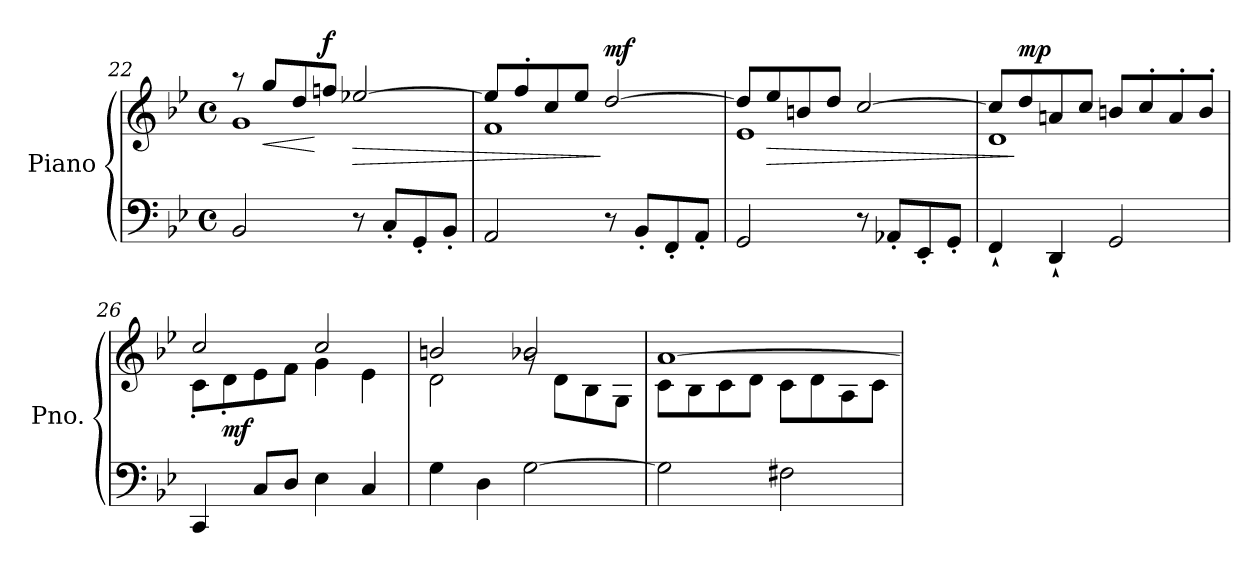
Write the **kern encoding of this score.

**kern	**kern	**dynam
*part1	*part1	*part1
*staff2	*staff1	*staff1/2
*I"Piano	*	*
*I'Pno.	*	*
*clefF4	*clefG2	*
*k[b-e-]	*k[b-e-]	*
*M4/4	*M4/4	*
*met(c)	*met(c)	*
=22	=22	=22
*	*^	*
2BB-/	8r	1g	.
!	!	!	!LO:HP:b
.	8gg/L	.	<
.	8dd/	.	.
!	!	!	!LO:DY:n=1:a
.	8ffn/J	.	[ f
!	!	!	!LO:HP:b
8r	[2ee-X/	.	>
8C'/L	.	.	.
8GG'/	.	.	.
8BB-'/J	.	.	.
=23	=23	=23	=23
2AA/	8ee-/L]	1f	.
.	8ff'/	.	.
.	8cc/	.	.
.	8ee-/J	.	.
!	!	!	!LO:DY:n=1:a
8r	[2dd/	.	] mf
8BB-'/L	.	.	.
8FF'/	.	.	.
8AA'/J	.	.	.
=24	=24	=24	=24
2GG/	8dd/L]	1e-	.
!	!	!	!LO:HP:b
.	8ee-/	.	>
.	8bn/	.	.
.	8dd/J	.	.
8r	[2cc/	.	.
8AA-X'/L	.	.	.
8EE-'/	.	.	.
8GG'/J	.	.	.
=25	=25	=25	=25
4FF`/	8cc/L]	1d	.
!	!	!	!LO:DY:n=1:a
.	8dd/	.	] mp
4DD`/	8an/	.	.
.	8cc/J	.	.
2GG/	8bn/L	.	.
.	8cc'/	.	.
.	8a'/	.	.
.	8b'/J	.	.
!!LO:LB:g=z	!!
=26	=26	=26	=26
4CC/	2cc/	8c'\L	.
!	!	!	!LO:DY:b
.	.	8d'\	mf
8C/L	.	8e-\	.
8D/J	.	8f\J	.
4E-\	2cc/	4g\	.
4C/	.	4e-\	.
=27	=27	=27	=27
4G\	2bn/	2d\	.
4D\	.	.	.
[2G\	2b-X/	8rg	.
.	.	8d\L	.
.	.	8B-\	.
.	.	8G\J	.
=28	=28	=28	=28
2G\]	[1a	8c\L	.
.	.	8B-\	.
.	.	8c\	.
.	.	8d\J	.
2F#X\	.	8c\L	.
.	.	8d\	.
.	.	8A\	.
.	.	8c\J	.
*	*v	*v	*
=	=	=
*-	*-	*-
